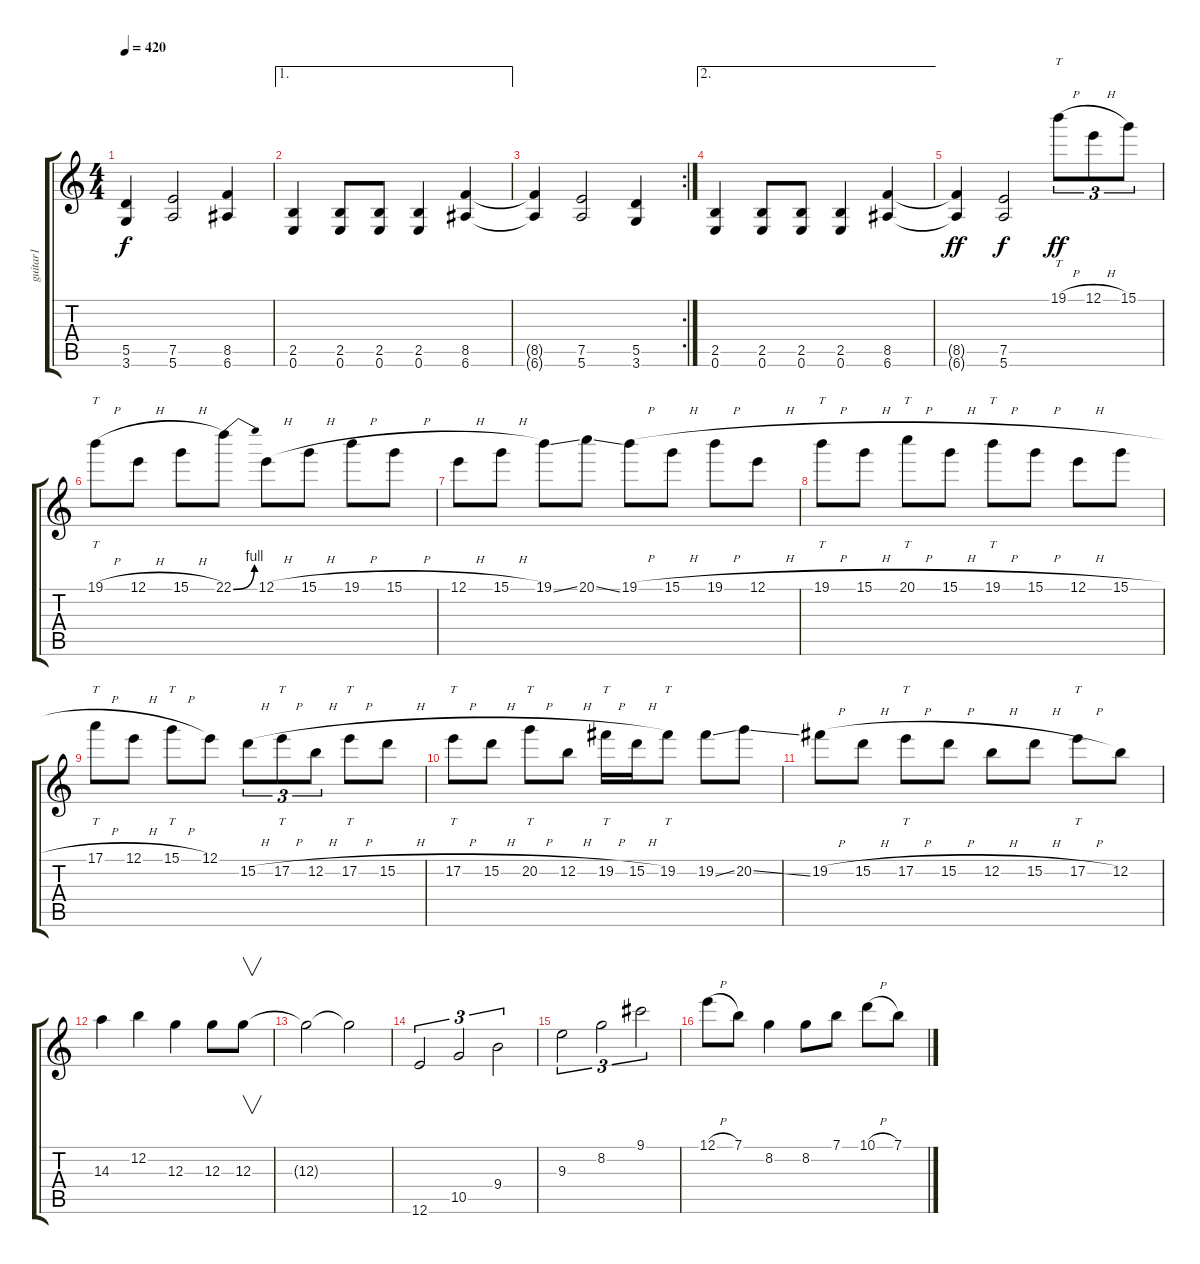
\track ("guitar1" "guitar1") {instrument distortionguitar}
\staff {score tabs}
\tuning (E4 B3 G3 D3 A2 E2) {hide}
\ts (4 4)
\tempo 420
\clef g2
\ks c
(5.5{t} 3.6{t}).4{dy f} (7.5 5.6).2 (8.5 6.6).4 |
\ae 1
(2.5 0.6).4 (2.5 0.6).8 (2.5 0.6).8 (2.5 0.6).4 (8.5 6.6).4 |
\rc 2
(8.5{t} 6.6{t}).4 (7.5 5.6).2 (5.5 3.6).4 |
\ae 2
(2.5 0.6).4 (2.5 0.6).8 (2.5 0.6).8 (2.5 0.6).4 (8.5 6.6).4 |
(8.5{t} 6.6{t}).4{dy ff} (7.5 5.6).2{dy f} 19.1{h}.8{tt tu (3 2) dy ff} 12.1{h}.8{tu (3 2)} 15.1.8{tu (3 2)} |
19.1{h}.8{tt} 12.1{h}.8 15.1{h}.8 22.1{be (bend 0 0 60 4)}.8 12.1{h}.8 15.1{h}.8 19.1{h}.8 15.1{h}.8 |
12.1{h}.8 15.1{h}.8 19.1{ss}.8 20.1{ss}.8 19.1{h}.8 15.1{h}.8 19.1{h}.8 12.1{h}.8 |
19.1{h}.8{tt} 15.1{h}.8 20.1{h}.8{tt} 15.1{h}.8 19.1{h}.8{tt} 15.1{h}.8 12.1{h}.8 15.1{h}.8 |
17.1{h}.8{tt} 12.1{h}.8 15.1{h}.8{tt} 12.1.8 15.2{h}.8{tu (3 2)} 17.2{h}.8{tt tu (3 2)} 12.2{h}.8{tu (3 2)} 17.2{h}.8{tt} 15.2{h}.8 |
17.2{h}.8{tt} 15.2{h}.8 20.2{h}.8{tt} 12.2{h}.8 19.2{h}.16{tt} 15.2{h}.16 19.2.8{tt} 19.2{ss}.8 20.2{ss}.8 |
19.2{h}.8 15.2{h}.8 17.2{h}.8{tt} 15.2{h}.8 12.2{h}.8 15.2{h}.8 17.2{h}.8{tt} 12.2.8 |
14.3.4 12.2.4 12.3.4 12.3.8 12.3.8{v} |
12.3{t}.2 12.3{t}.2 |
12.6.2{tu (3 2)} 10.5.2{tu (3 2)} 9.4.2{tu (3 2)} |
9.3.2{tu (3 2)} 8.2.2{tu (3 2)} 9.1.2{tu (3 2)} |
12.1{h}.8 7.1.8 8.2.4 8.2.8 7.1.8 10.1{h}.8 7.1.8
